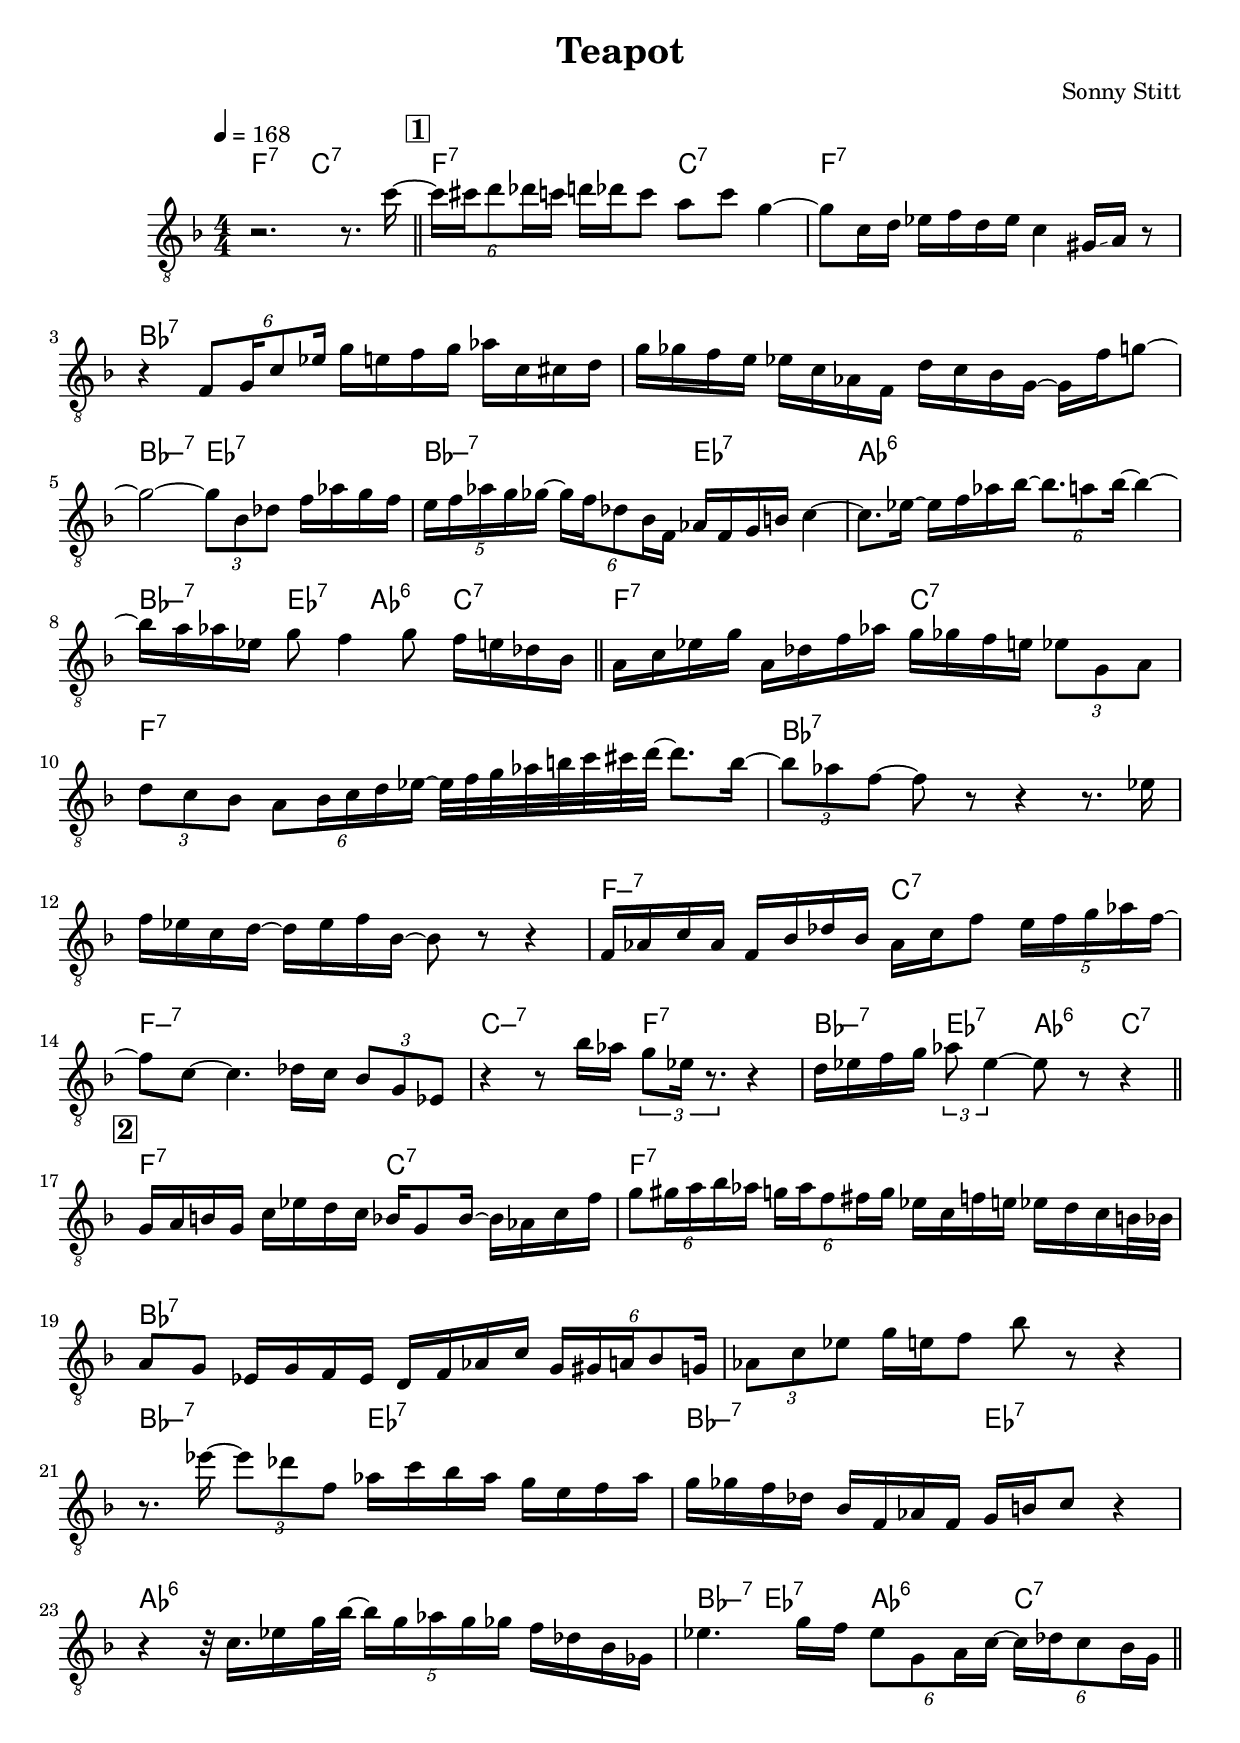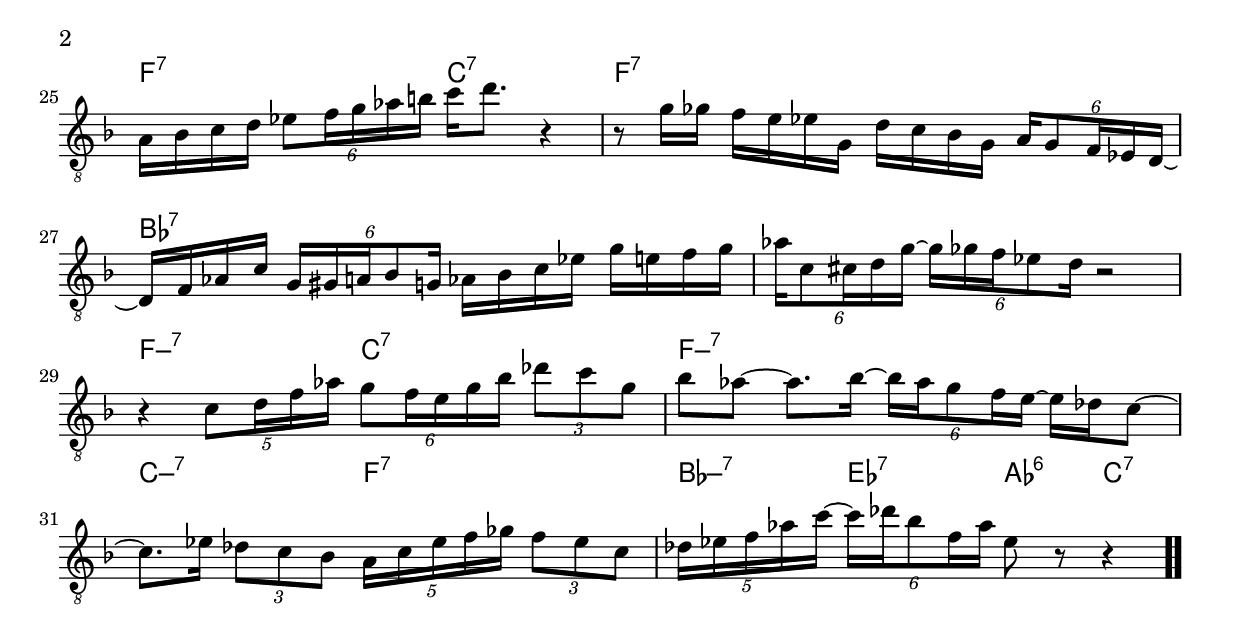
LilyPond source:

\version "2.13.2"

#(ly:set-option 'point-and-click #f)

\header {
  title = "Teapot"
  composer = "Sonny Stitt"
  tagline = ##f
}
global =
{
    \override Staff.TimeSignature #'style = #'()
    \time 4/4
    \clef "treble_8"
    \key f \major
    \override Rest #'direction = #'0
    \override MultiMeasureRest #'staff-position = #0
}
\score
{
<<
    \transpose c' c'

    \new ChordNames { \chords {
      \set majorSevenSymbol = \markup { "maj7" }
      \set minorChordModifier = \markup { \char ##x2013 }
      | f2:7 c2:7 
      | f2:7 c2:7 | f1:7 | bes1:7 | s1 | bes2:min7 es2:7 | bes2:min7 es2:7 | aes1:6 | bes4:min7 es4:7 aes4:6 c4:7 
      | f2:7 c2:7 | f1:7 | bes1:7 | s1 | f2:min7 c2:7 | f1:min7 | c2:min7 f2:7 | bes4:min7 es4:7 aes4:6 c4:7 
      | f2:7 c2:7 | f1:7 | bes1:7 | s1 | bes2:min7 es2:7 | bes2:min7 es2:7 | aes1:6 | bes4:min7 es4:7 aes4:6 c4:7 
      | f2:7 c2:7 | f1:7 | bes1:7 | s1 | f2:min7 c2:7 | f1:min7 | c2:min7 f2:7 | bes4:min7 es4:7 aes4:6 c4:7|
      }
      }

    \new Staff
    <<
    \transpose c' c'

    {
      \global
  		%\override Score.MetronomeMark #'transparent = ##t
  		%\override Score.MetronomeMark #'stencil = ##f
  		
  		\override HorizontalBracket #'direction = #UP
  		\override HorizontalBracket #'bracket-flare = #'(0 . 0)
  		
  		\override TextSpanner #'dash-fraction = #1.0
  		\override TextSpanner #'bound-details #'left #'text = \markup{ \concat{\draw-line #'(0 . -1.0) \draw-line #'(1.0 . 0) }}
  		\override TextSpanner #'bound-details #'right #'text = \markup{ \concat{ \draw-line #'(1.0 . 0) \draw-line #'(0 . -1.0) }}
          \set Score.markFormatter = #format-mark-box-numbers


      \tempo 4 = 168
      \set Score.currentBarNumber = #0
     
      | r2. r8. c''16~ 
      \bar "||" \mark \default \tuplet 6/4 {c''16 cis''16 d''8 des''16 c''16} d''16 des''16 c''8 a'8 c''8 g'4~ 
      | g'8 c'16 d'16 es'16 f'16 d'16 es'16 c'4 gis16\glissando  a16 r8 
      | r4 \tuplet 6/4 {f8 g16 c'8 es'16} g'16 e'16 f'16 g'16 aes'16 c'16 cis'16 d'16 
      | g'16 ges'16 f'16 e'16 es'16 c'16 aes16 f16 d'16 c'16 bes16 g16~ g16 f'16 g'8~ 
      | g'2~ \tuplet 3/2 {g'8 bes8 des'8} f'16 aes'16 g'16 f'16 
      | \tuplet 5/4 {e'16 f'16 aes'16 g'16 ges'16~} \tuplet 6/4 {ges'16 f'16 des'8 bes16 f16} aes16 f16 g16 b16 c'4~ 
      | c'8. es'16~ es'16 f'16 aes'16 bes'16~ \tuplet 6/4 {bes'8. a'8 bes'16~} bes'4~ 
      | bes'16 a'16 aes'16 es'16 g'8 f'4 g'8 f'16 e'16 des'16 bes16 
      \bar "||" a16 c'16 es'16 g'16 a16 des'16 f'16 aes'16 g'16 ges'16 f'16 e'16 \tuplet 3/2 {es'8 g8 a8} 
      | \tuplet 3/2 {d'8 c'8 bes8} \tuplet 6/4 {a8 bes16 c'16 d'16 es'16~} es'32 f'32 g'32 aes'32 b'32 c''32 cis''32 d''32~ d''8. b'16~ 
      | \tuplet 3/2 {b'8 aes'8 f'8~} f'8 r8 r4 r8. es'16 
      | f'16 es'16 c'16 d'16~ d'16 es'16 f'16 bes16~ bes8 r8 r4 
      | f16 aes16 c'16 aes16 f16 bes16 des'16 bes16 aes16 c'16 f'8 \tuplet 5/4 {e'16 f'16 g'16 aes'16 f'16~} 
      | f'8 c'8~ c'4. des'16 c'16 \tuplet 3/2 {bes8 g8 es8} 
      | r4 r8 bes'16 aes'16 \tuplet 3/2 {g'8 es'16 r8.} r4 
      | d'16 es'16 f'16 g'16 \tuplet 3/2 {aes'8 es'4~} es'8 r8 r4 
      \bar "||" \mark \default g16 a16 b16 g16 c'16 es'16 d'16 c'16 bes16 g8 bes16~ bes16 aes16 c'16 f'16 
      | \tuplet 6/4 {g'8 gis'16 a'16 bes'16 aes'16} \tuplet 6/4 {g'16 aes'16 f'8 fis'16 g'16} es'16 c'16 f'16 e'16 es'16 d'16 c'16 b32 bes32 
      | a8 g8 es16 g16 f16 es16 d16 f16 aes16 c'16 \tuplet 6/4 {g16 gis16 a16 bes8 g16} 
      | \tuplet 3/2 {aes8 c'8 es'8} g'16 e'16 f'8 bes'8 r8 r4 
      | r8. es''16~ \tuplet 3/2 {es''8 des''8 f'8} aes'16 c''16 bes'16 aes'16 g'16 e'16 f'16 aes'16 
      | g'16 ges'16 f'16 des'16 bes16 f16 aes16 f16 g16 b16 c'8 r4 
      | r4 r32 c'16. es'16 g'32 bes'32~ \tuplet 5/4 {bes'16 g'16 aes'16 g'16 ges'16} f'16 des'16 bes16 ges16 
      | es'4. g'16 f'16 \tuplet 6/4 {es'8 g8 a16 c'16~} \tuplet 6/4 {c'16 des'16 c'8 bes16 g16} 
      \bar "||" a16 bes16 c'16 d'16 \tuplet 6/4 {es'8 f'16 g'16 aes'16 b'16} c''16 d''8. r4 
      | r8 g'16 ges'16 f'16 e'16 es'16 g16 d'16 c'16 bes16 g16 \tuplet 6/4 {a16 g8 f16 es16 d16~} 
      | d16 f16 aes16 c'16 \tuplet 6/4 {g16 gis16 a16 bes8 g16} aes16 bes16 c'16 es'16 g'16 e'16 f'16 g'16 
      | \tuplet 6/4 {aes'16 c'8 cis'16 d'16 g'16~} \tuplet 6/4 {g'16 ges'16 f'16 es'8 d'16} r2 
      | r4 \tuplet 5/4 {c'8 d'16 f'16 aes'16} \tuplet 6/4 {g'8 f'16 e'16 g'16 bes'16} \tuplet 3/2 {des''8 c''8 g'8} 
      | bes'8 aes'8~ aes'8. bes'16~ \tuplet 6/4 {bes'16 aes'16 g'8 f'16 e'16~} e'16 des'16 c'8~ 
      | c'8. es'16 \tuplet 3/2 {des'8 c'8 bes8} \tuplet 5/4 {a16 c'16 es'16 f'16 ges'16} \tuplet 3/2 {f'8 es'8 c'8} 
      | \tuplet 5/4 {des'16 es'16 f'16 aes'16 c''16~} \tuplet 6/4 {c''16 des''16 bes'8 f'16 aes'16} es'8 r8 r4\bar  ".."
    }
    >>
>>    
}
